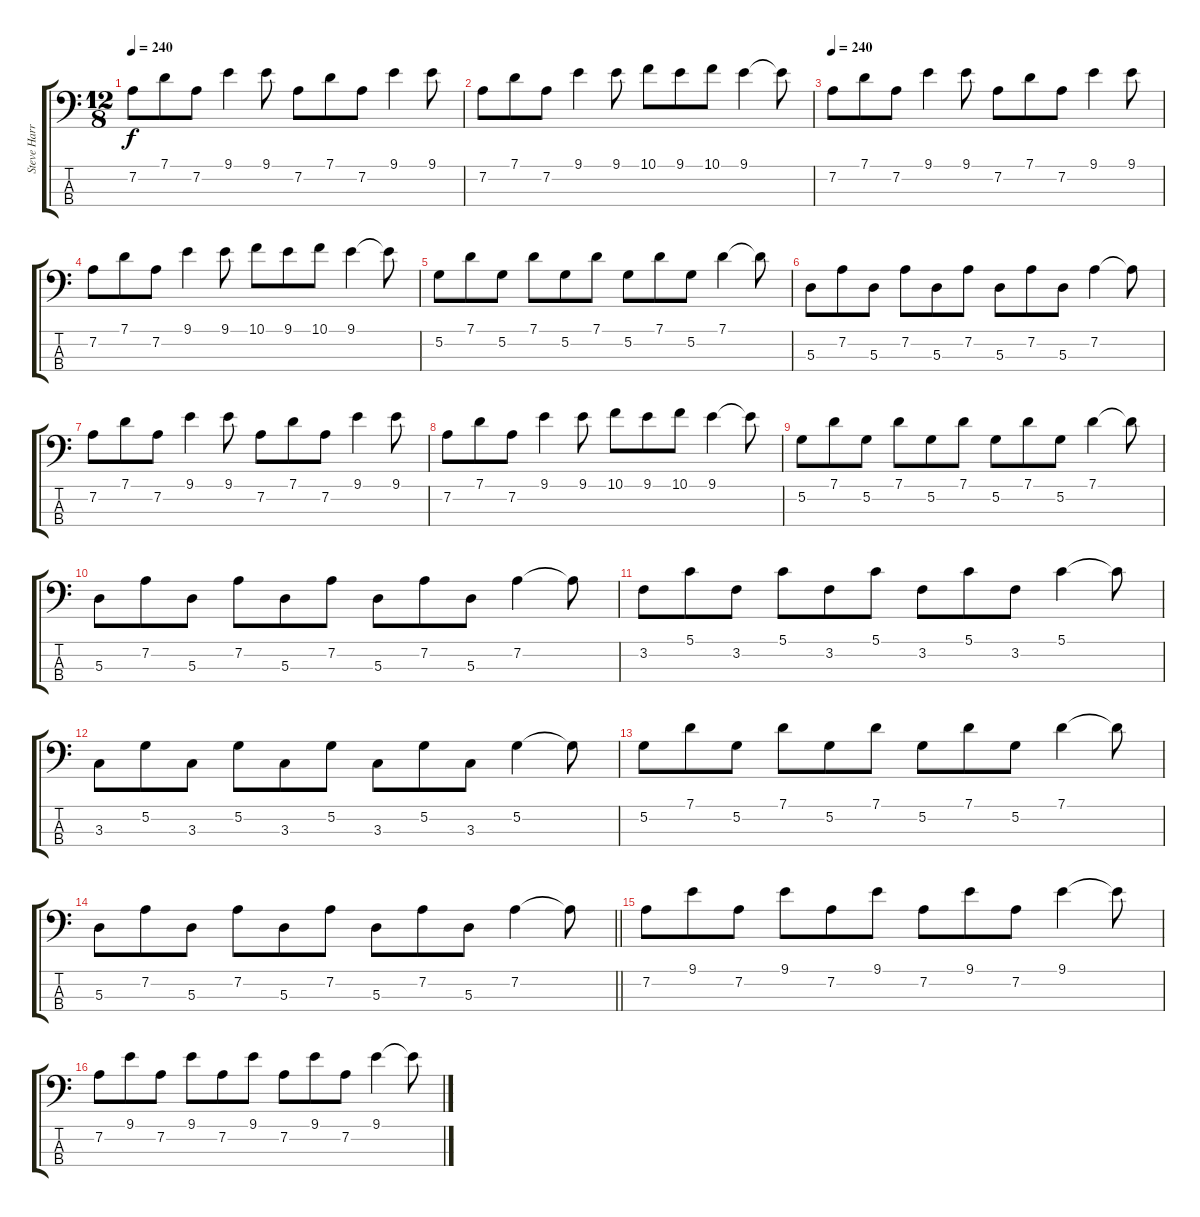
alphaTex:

\track ("Steve Harris (Acoustic Bass)" "Steve Harr") {instrument acousticbass}
\staff {score tabs}
\tuning (G2 D2 A1 E1) {hide}
\ts (12 8)
\tempo 240
\clef f4
\ks c
7.2.8{dy f} 7.1.8 7.2.8 9.1.4 9.1.8 7.2.8 7.1.8 7.2.8 9.1.4 9.1.8 |
7.2.8 7.1.8 7.2.8 9.1.4 9.1.8 10.1.8 9.1.8 10.1.8 9.1.4 9.1{t}.8 |
\tempo 240
7.2.8 7.1.8 7.2.8 9.1.4 9.1.8 7.2.8 7.1.8 7.2.8 9.1.4 9.1.8 |
7.2.8 7.1.8 7.2.8 9.1.4 9.1.8 10.1.8 9.1.8 10.1.8 9.1.4 9.1{t}.8 |
5.2.8 7.1.8 5.2.8 7.1.8 5.2.8 7.1.8 5.2.8 7.1.8 5.2.8 7.1.4 7.1{t}.8 |
5.3.8 7.2.8 5.3.8 7.2.8 5.3.8 7.2.8 5.3.8 7.2.8 5.3.8 7.2.4 7.2{t}.8 |
7.2.8 7.1.8 7.2.8 9.1.4 9.1.8 7.2.8 7.1.8 7.2.8 9.1.4 9.1.8 |
7.2.8 7.1.8 7.2.8 9.1.4 9.1.8 10.1.8 9.1.8 10.1.8 9.1.4 9.1{t}.8 |
5.2.8 7.1.8 5.2.8 7.1.8 5.2.8 7.1.8 5.2.8 7.1.8 5.2.8 7.1.4 7.1{t}.8 |
5.3.8 7.2.8 5.3.8 7.2.8 5.3.8 7.2.8 5.3.8 7.2.8 5.3.8 7.2.4 7.2{t}.8 |
3.2.8 5.1.8 3.2.8 5.1.8 3.2.8 5.1.8 3.2.8 5.1.8 3.2.8 5.1.4 5.1{t}.8 |
3.3.8 5.2.8 3.3.8 5.2.8 3.3.8 5.2.8 3.3.8 5.2.8 3.3.8 5.2.4 5.2{t}.8 |
5.2.8 7.1.8 5.2.8 7.1.8 5.2.8 7.1.8 5.2.8 7.1.8 5.2.8 7.1.4 7.1{t}.8 |
\barLineRight lightlight
5.3.8 7.2.8 5.3.8 7.2.8 5.3.8 7.2.8 5.3.8 7.2.8 5.3.8 7.2.4 7.2{t}.8 |
7.2.8 9.1.8 7.2.8 9.1.8 7.2.8 9.1.8 7.2.8 9.1.8 7.2.8 9.1.4 9.1{t}.8 |
7.2.8 9.1.8 7.2.8 9.1.8 7.2.8 9.1.8 7.2.8 9.1.8 7.2.8 9.1.4 9.1{t}.8
